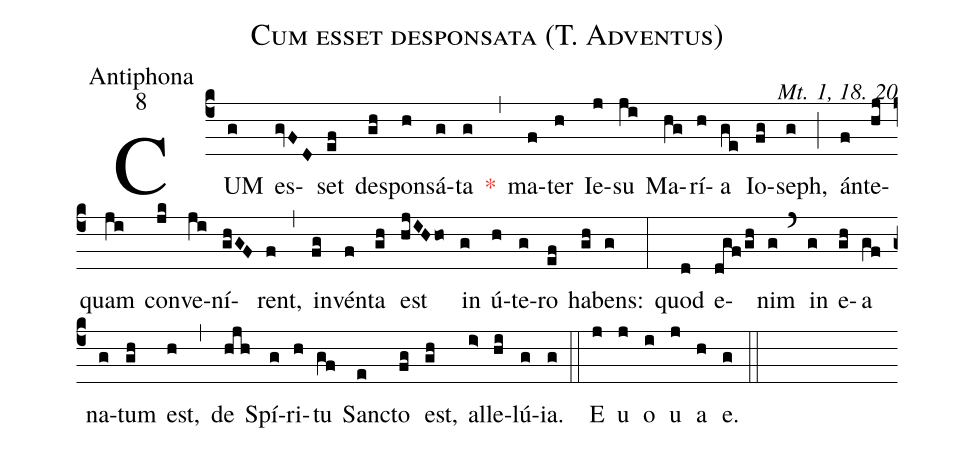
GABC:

name:Cum esset desponsata (T. Adventus);
office-part:Antiphona;
mode:8;
commentary:Mt. 1, 18. 20;
%%
(c4) CUM(g) es(gvFD)set(ef) de(gh)spon(h)sá(g)ta(g) <c>*</c>(,) ma(f)ter(h) Ie(j)su(ji) Ma(hg)rí(h)a(ge) Io(fg)seph,(g) (;) án(f)te(hj)quam(ji) con(jk)ve(ji)ní(ghGF)rent,(f) (,) in(fg)vén(f)ta(gh) est(hjIH!/ho) in(g) ú(h)te(g)ro(ef) ha(gh)bens:(g) (:) quod(d) e(dgf!/gh)nim(g) (`) in(g) e(gh)a(gf) na(g)tum(gh) est,(h) (,) de(hjh) Spí(g)ri(h)tu(gf) Sanc(e)to(fg) est,(gh) al(i>)le(hi)lú(g)ia.(g) (::) E(j) u(j) o(i) u(j) a(h) e.(g) (::)
